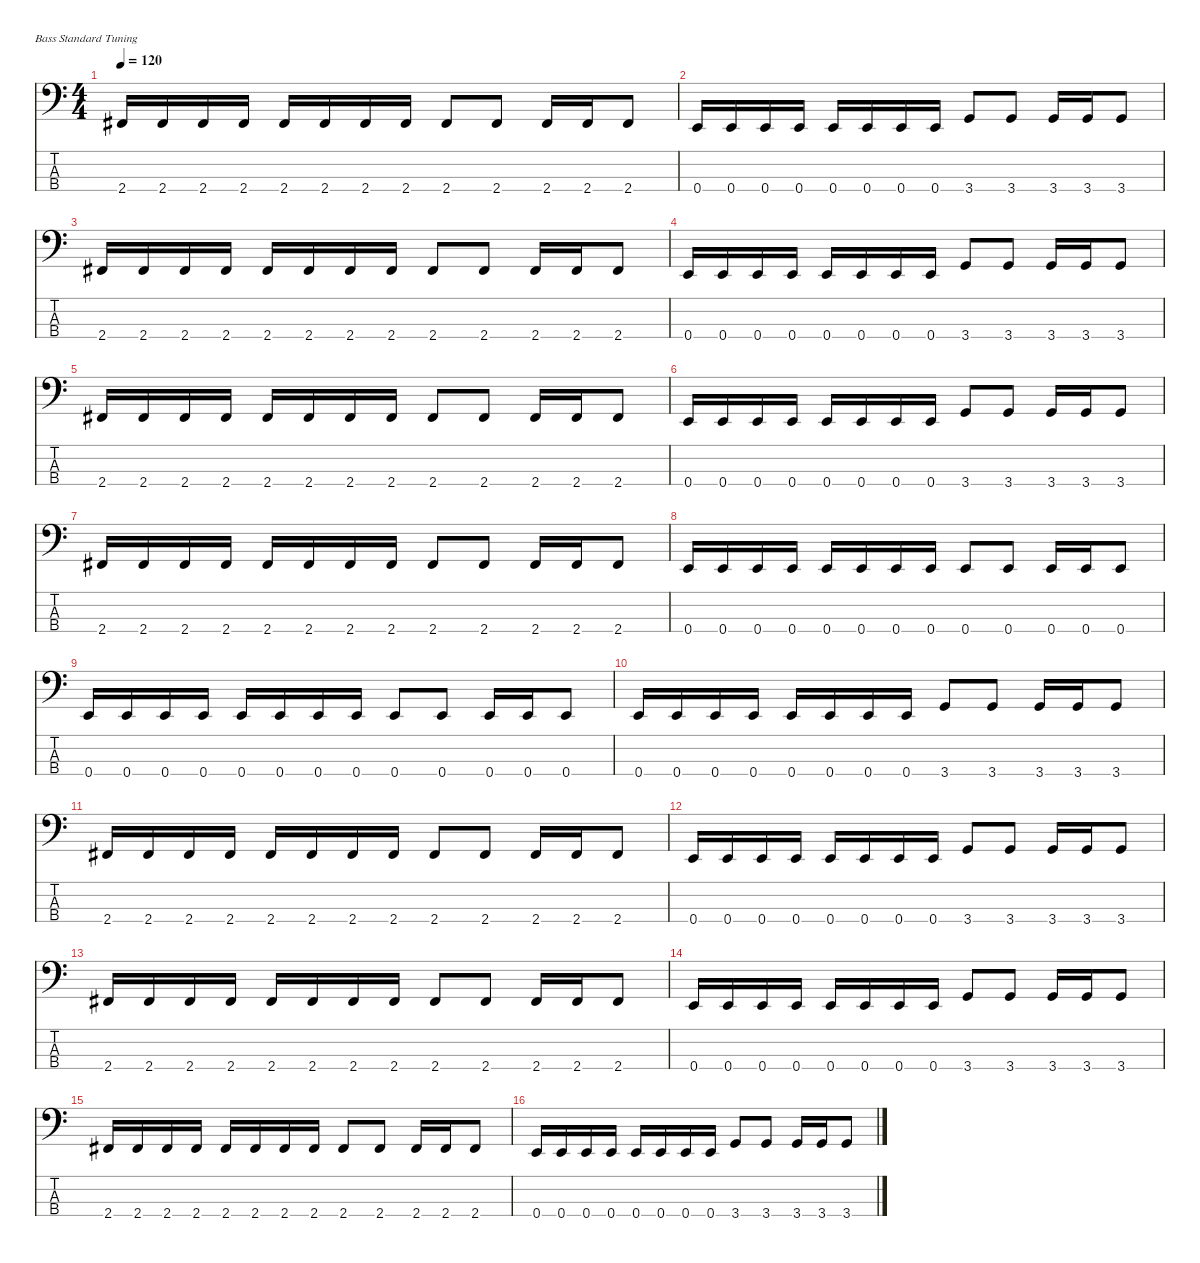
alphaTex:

\defaultSystemsLayout 4
\hideDynamics
\bracketExtendMode nobrackets
\singleTrackTrackNamePolicy hidden
\multiTrackTrackNamePolicy hidden
\otherSystemsTrackNameOrientation horizontal
\track ("Newsted" "el.bs.") {instrument electricbassfinger}
\staff {score tabs}
\tuning (G2 D2 A1 E1)
\ts (4 4)
\tempo 120
\clef f4
\ks c
2.4{acc #}.16{dy f beam Up} 2.4{acc #}.16{beam Up} 2.4{acc #}.16{beam Up} 2.4{acc #}.16{beam Up} 2.4{acc #}.16{beam Up} 2.4{acc #}.16{beam Up} 2.4{acc #}.16{beam Up} 2.4{acc #}.16{beam Up} 2.4{acc #}.8{beam Up} 2.4{acc #}.8{beam Up} 2.4{acc #}.16{beam Up} 2.4{acc #}.16{beam Up} 2.4{acc #}.8{beam Up} |
0.4.16{beam Up} 0.4.16{beam Up} 0.4.16{beam Up} 0.4.16{beam Up} 0.4.16{beam Up} 0.4.16{beam Up} 0.4.16{beam Up} 0.4.16{beam Up} 3.4.8{beam Up} 3.4.8{beam Up} 3.4.16{beam Up} 3.4.16{beam Up} 3.4.8{beam Up} |
2.4{acc #}.16{beam Up} 2.4{acc #}.16{beam Up} 2.4{acc #}.16{beam Up} 2.4{acc #}.16{beam Up} 2.4{acc #}.16{beam Up} 2.4{acc #}.16{beam Up} 2.4{acc #}.16{beam Up} 2.4{acc #}.16{beam Up} 2.4{acc #}.8{beam Up} 2.4{acc #}.8{beam Up} 2.4{acc #}.16{beam Up} 2.4{acc #}.16{beam Up} 2.4{acc #}.8{beam Up} |
0.4.16{beam Up} 0.4.16{beam Up} 0.4.16{beam Up} 0.4.16{beam Up} 0.4.16{beam Up} 0.4.16{beam Up} 0.4.16{beam Up} 0.4.16{beam Up} 3.4.8{beam Up} 3.4.8{beam Up} 3.4.16{beam Up} 3.4.16{beam Up} 3.4.8{beam Up} |
2.4{acc #}.16{beam Up} 2.4{acc #}.16{beam Up} 2.4{acc #}.16{beam Up} 2.4{acc #}.16{beam Up} 2.4{acc #}.16{beam Up} 2.4{acc #}.16{beam Up} 2.4{acc #}.16{beam Up} 2.4{acc #}.16{beam Up} 2.4{acc #}.8{beam Up} 2.4{acc #}.8{beam Up} 2.4{acc #}.16{beam Up} 2.4{acc #}.16{beam Up} 2.4{acc #}.8{beam Up} |
0.4.16{beam Up} 0.4.16{beam Up} 0.4.16{beam Up} 0.4.16{beam Up} 0.4.16{beam Up} 0.4.16{beam Up} 0.4.16{beam Up} 0.4.16{beam Up} 3.4.8{beam Up} 3.4.8{beam Up} 3.4.16{beam Up} 3.4.16{beam Up} 3.4.8{beam Up} |
2.4{acc #}.16{beam Up} 2.4{acc #}.16{beam Up} 2.4{acc #}.16{beam Up} 2.4{acc #}.16{beam Up} 2.4{acc #}.16{beam Up} 2.4{acc #}.16{beam Up} 2.4{acc #}.16{beam Up} 2.4{acc #}.16{beam Up} 2.4{acc #}.8{beam Up} 2.4{acc #}.8{beam Up} 2.4{acc #}.16{beam Up} 2.4{acc #}.16{beam Up} 2.4{acc #}.8{beam Up} |
0.4.16{beam Up} 0.4.16{beam Up} 0.4.16{beam Up} 0.4.16{beam Up} 0.4.16{beam Up} 0.4.16{beam Up} 0.4.16{beam Up} 0.4.16{beam Up} 0.4.8{beam Up} 0.4.8{beam Up} 0.4.16{beam Up} 0.4.16{beam Up} 0.4.8{beam Up} |
0.4.16{beam Up} 0.4.16{beam Up} 0.4.16{beam Up} 0.4.16{beam Up} 0.4.16{beam Up} 0.4.16{beam Up} 0.4.16{beam Up} 0.4.16{beam Up} 0.4.8{beam Up} 0.4.8{beam Up} 0.4.16{beam Up} 0.4.16{beam Up} 0.4.8{beam Up} |
0.4.16{beam Up} 0.4.16{beam Up} 0.4.16{beam Up} 0.4.16{beam Up} 0.4.16{beam Up} 0.4.16{beam Up} 0.4.16{beam Up} 0.4.16{beam Up} 3.4.8{beam Up} 3.4.8{beam Up} 3.4.16{beam Up} 3.4.16{beam Up} 3.4.8{beam Up} |
2.4{acc #}.16{beam Up} 2.4{acc #}.16{beam Up} 2.4{acc #}.16{beam Up} 2.4{acc #}.16{beam Up} 2.4{acc #}.16{beam Up} 2.4{acc #}.16{beam Up} 2.4{acc #}.16{beam Up} 2.4{acc #}.16{beam Up} 2.4{acc #}.8{beam Up} 2.4{acc #}.8{beam Up} 2.4{acc #}.16{beam Up} 2.4{acc #}.16{beam Up} 2.4{acc #}.8{beam Up} |
0.4.16{beam Up} 0.4.16{beam Up} 0.4.16{beam Up} 0.4.16{beam Up} 0.4.16{beam Up} 0.4.16{beam Up} 0.4.16{beam Up} 0.4.16{beam Up} 3.4.8{beam Up} 3.4.8{beam Up} 3.4.16{beam Up} 3.4.16{beam Up} 3.4.8{beam Up} |
2.4{acc #}.16{beam Up} 2.4{acc #}.16{beam Up} 2.4{acc #}.16{beam Up} 2.4{acc #}.16{beam Up} 2.4{acc #}.16{beam Up} 2.4{acc #}.16{beam Up} 2.4{acc #}.16{beam Up} 2.4{acc #}.16{beam Up} 2.4{acc #}.8{beam Up} 2.4{acc #}.8{beam Up} 2.4{acc #}.16{beam Up} 2.4{acc #}.16{beam Up} 2.4{acc #}.8{beam Up} |
0.4.16{beam Up} 0.4.16{beam Up} 0.4.16{beam Up} 0.4.16{beam Up} 0.4.16{beam Up} 0.4.16{beam Up} 0.4.16{beam Up} 0.4.16{beam Up} 3.4.8{beam Up} 3.4.8{beam Up} 3.4.16{beam Up} 3.4.16{beam Up} 3.4.8{beam Up} |
2.4{acc #}.16{beam Up} 2.4{acc #}.16{beam Up} 2.4{acc #}.16{beam Up} 2.4{acc #}.16{beam Up} 2.4{acc #}.16{beam Up} 2.4{acc #}.16{beam Up} 2.4{acc #}.16{beam Up} 2.4{acc #}.16{beam Up} 2.4{acc #}.8{beam Up} 2.4{acc #}.8{beam Up} 2.4{acc #}.16{beam Up} 2.4{acc #}.16{beam Up} 2.4{acc #}.8{beam Up} |
0.4.16{beam Up} 0.4.16{beam Up} 0.4.16{beam Up} 0.4.16{beam Up} 0.4.16{beam Up} 0.4.16{beam Up} 0.4.16{beam Up} 0.4.16{beam Up} 3.4.8{beam Up} 3.4.8{beam Up} 3.4.16{beam Up} 3.4.16{beam Up} 3.4.8{beam Up}
